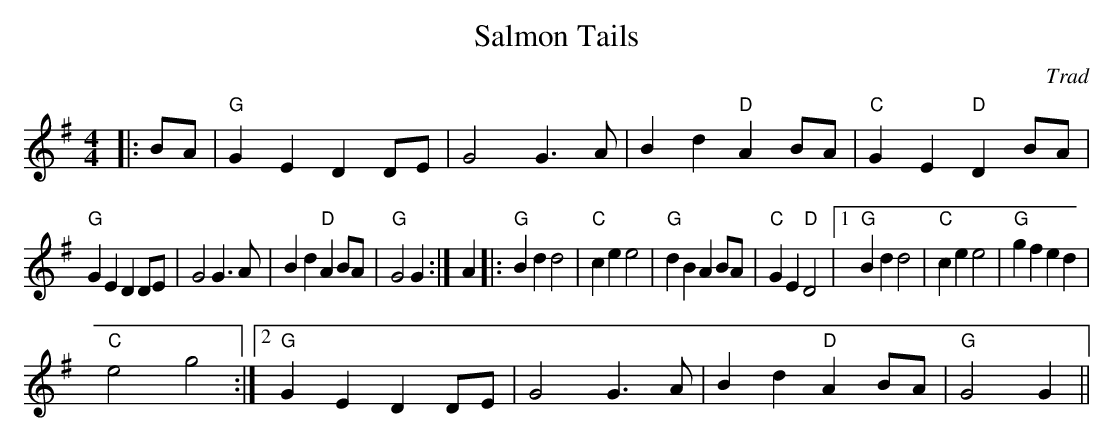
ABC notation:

X:1
T:Salmon Tails
C:Trad
M:4/4
L:1/4
E:12
K:G
|:B/2A/2|"G"G E D D/2E/2|G2 G3/2 A/2|B d "D"A B/2A/2|"C"G E "D"D B/2A/2|
\
"G"G E D D/2E/2|G2 G3/2 A/2|B d "D"A B/2A/2|"G"G2 G:|A|:"G"B d d2|\
"C"c e e2|"G"d B A B/2A/2|"C"G E "D"D2|1 "G"B d d2|"C"c e e2|"G"g f e d|
\
"C"e2 g2:|2 "G"G E D D/2E/2|G2 G3/2 A/2|B d "D"A B/2A/2|"G"G2 G ||**
